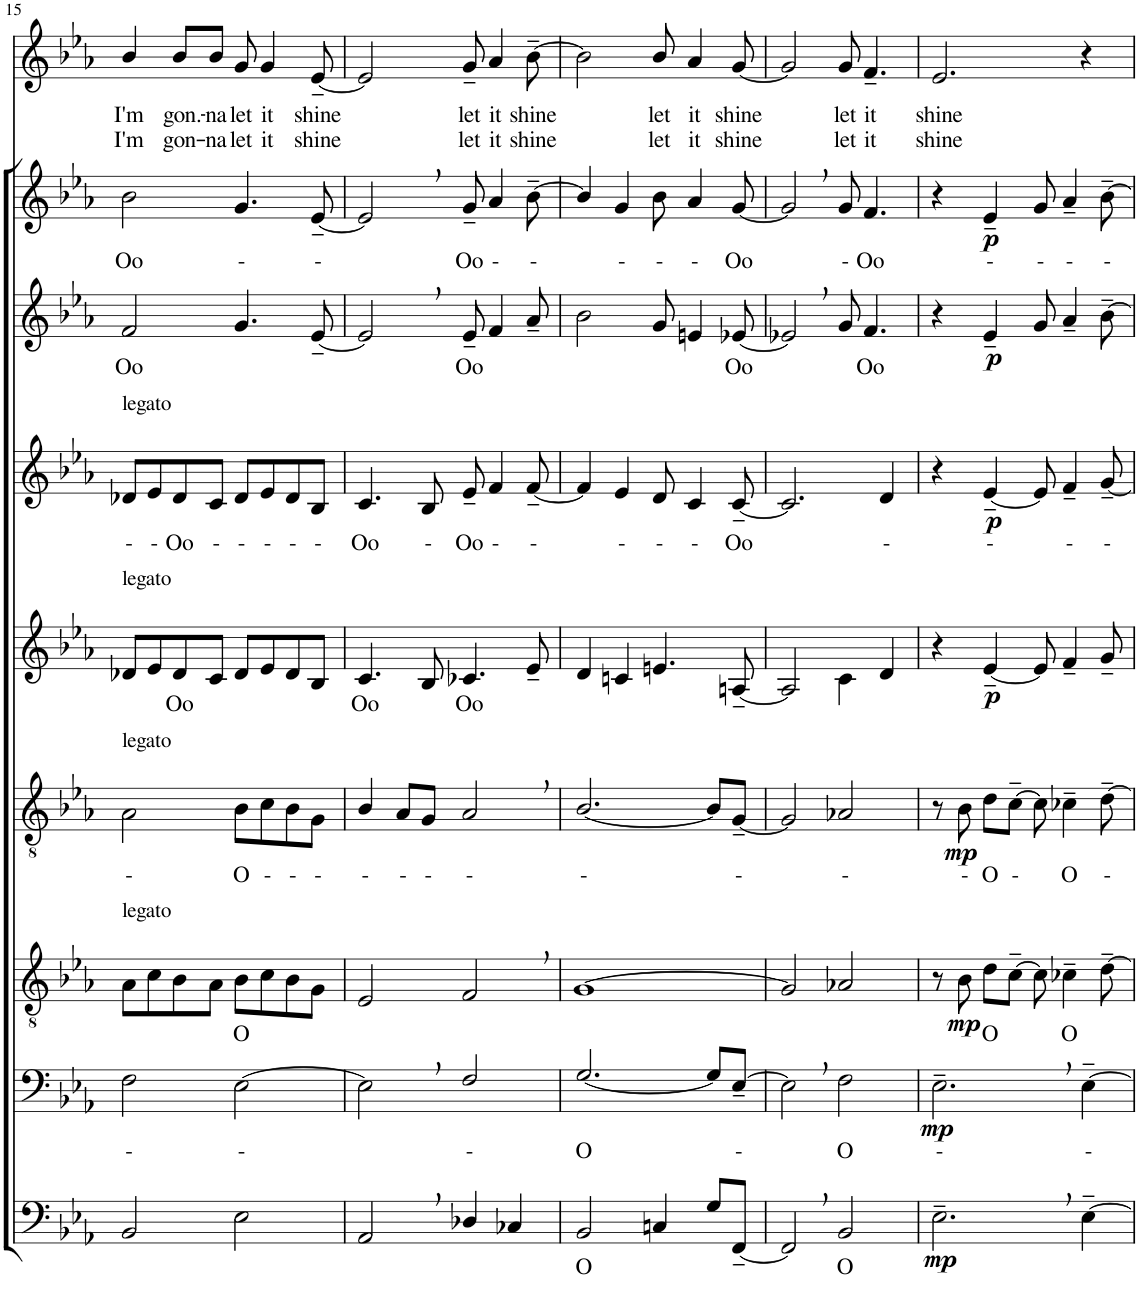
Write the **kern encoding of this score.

**kern	**text	**dynam	**kern	**text	**dynam	**kern	**text	**dynam	**kern	**text	**dynam	**kern	**text	**dynam	**kern	**text	**dynam	**kern	**text	**dynam	**kern	**text	**dynam	**kern	**text	**text
*part9	*part9	*part9	*part8	*part8	*part8	*part7	*part7	*part7	*part6	*part6	*part6	*part5	*part5	*part5	*part4	*part4	*part4	*part3	*part3	*part3	*part2	*part2	*part2	*part1	*part1	*part1
*staff9	*staff9	*staff9	*staff8	*staff8	*staff8	*staff7	*staff7	*staff7	*staff6	*staff6	*staff6	*staff5	*staff5	*staff5	*staff4	*staff4	*staff4	*staff3	*staff3	*staff3	*staff2	*staff2	*staff2	*staff1	*staff1	*staff1
*I"Bassi II	*	*	*I"Bassi I	*	*	*I"Tenori II	*	*	*I"Tenori I	*	*	*I"Contralti iI	*	*	*I"Contralti I	*	*	*I"Soprani II	*	*	*I"Soprani I	*	*	*I"Solista	*	*
!!LO:PB:g=z
*clefF4	*	*	*clefF4	*	*	*clefGv2	*	*	*clefGv2	*	*	*clefG2	*	*	*clefG2	*	*	*clefG2	*	*	*clefG2	*	*	*clefG2	*	*
*	*	*	*	*	*	*	*	*	*	*	*	*	*	*	*	*	*	*Trd1c2	*	*	*Trd1c2	*	*	*Trd1c2	*	*
*k[b-e-a-]	*	*	*k[b-e-a-]	*	*	*k[b-e-a-]	*	*	*k[b-e-a-]	*	*	*k[b-e-a-]	*	*	*k[b-e-a-]	*	*	*k[b-e-a-]	*	*	*k[b-e-a-]	*	*	*k[b-e-a-]	*	*
*E-:	*	*	*E-:	*	*	*E-:	*	*	*E-:	*	*	*E-:	*	*	*E-:	*	*	*E-:	*	*	*E-:	*	*	*E-:	*	*
*M4/4	*	*	*M4/4	*	*	*M4/4	*	*	*M4/4	*	*	*M4/4	*	*	*M4/4	*	*	*M4/4	*	*	*M4/4	*	*	*M4/4	*	*
=15	=15	=15	=15	=15	=15	=15	=15	=15	=15	=15	=15	=15	=15	=15	=15	=15	=15	=15	=15	=15	=15	=15	=15	=15	=15	=15
!	!	!	!	!	!	!	!	!	!	!	!	!	!	!	!LO:TX:a:t=legato	!	!	!	!	!	!	!	!	!	!	!
!	!	!	!	!	!	!	!	!	!	!	!	!LO:TX:a:t=legato	!	!	!	!	!	!	!	!	!	!	!	!	!	!
!	!	!	!	!	!	!	!	!	!LO:TX:a:t=legato	!	!	!	!	!	!	!	!	!	!	!	!	!	!	!	!	!
!	!	!	!	!	!	!LO:TX:a:t=legato	!	!	!	!	!	!	!	!	!	!	!	!	!	!	!	!	!	!	!	!
!	!	!	!	!LO:LY:b	!	!	!	!	!	!LO:LY:b	!	!	!	!	!	!LO:LY:b	!	!	!LO:LY:b	!	!	!LO:LY:b	!	!	!LO:LY:b	!LO:LY:b
2BB-/	.	.	2F\	-	.	8A-\L	.	.	2A-\	-	.	8d-X/L	.	.	8d-X/L	-	.	2f/	Oo	.	2b-\	Oo	.	4b-/	I'm	I'm
!	!	!	!	!	!	!	!	!	!	!	!	!	!	!	!	!LO:LY:b	!	!	!	!	!	!	!	!	!	!
.	.	.	.	.	.	8c\	.	.	.	.	.	8e-/	.	.	8e-/	-	.	.	.	.	.	.	.	.	.	.
!	!	!	!	!	!	!	!	!	!	!	!	!	!LO:LY:b	!	!	!LO:LY:b	!	!	!	!	!	!	!	!	!LO:LY:b	!LO:LY:b
.	.	.	.	.	.	8B-\	.	.	.	.	.	8d-/	Oo	.	8d-/	Oo	.	.	.	.	.	.	.	8b-/L	gon.-	gon-
!	!	!	!	!	!	!	!	!	!	!	!	!	!	!	!	!LO:LY:b	!	!	!	!	!	!	!	!	!LO:LY:b	!LO:LY:b
.	.	.	.	.	.	8A-\J	.	.	.	.	.	8c/J	.	.	8c/J	-	.	.	.	.	.	.	.	8b-/J	-na	-na
!	!	!	!	!LO:LY:b	!	!	!LO:LY:b	!	!	!LO:LY:b	!	!	!	!	!	!LO:LY:b	!	!	!	!	!	!LO:LY:b	!	!	!LO:LY:b	!LO:LY:b
2E-\	.	.	[2E-\	-	.	8B-\L	O	.	8B-\L	O	.	8d-/L	.	.	8d-/L	-	.	4.g/	.	.	4.g/	-	.	8g/	let	let
!	!	!	!	!	!	!	!	!	!	!LO:LY:b	!	!	!	!	!	!LO:LY:b	!	!	!	!	!	!	!	!	!LO:LY:b	!LO:LY:b
.	.	.	.	.	.	8c\	.	.	8c\	-	.	8e-/	.	.	8e-/	-	.	.	.	.	.	.	.	4g/	it	it
!	!	!	!	!	!	!	!	!	!	!LO:LY:b	!	!	!	!	!	!LO:LY:b	!	!	!	!	!	!	!	!	!	!
.	.	.	.	.	.	8B-\	.	.	8B-\	-	.	8d-/	.	.	8d-/	-	.	.	.	.	.	.	.	.	.	.
!	!	!	!	!	!	!	!	!	!	!LO:LY:b	!	!	!	!	!	!LO:LY:b	!	!	!	!	!	!LO:LY:b	!	!	!LO:LY:b	!LO:LY:b
.	.	.	.	.	.	8G\J	.	.	8G\J	-	.	8B-/J	.	.	8B-/J	-	.	[8e-~/	.	.	[8e-~/	-	.	[8e-~/	shine	shine
=16	=16	=16	=16	=16	=16	=16	=16	=16	=16	=16	=16	=16	=16	=16	=16	=16	=16	=16	=16	=16	=16	=16	=16	=16	=16	=16
!	!	!	!	!	!	!	!	!	!	!LO:LY:b	!	!	!LO:LY:b	!	!	!LO:LY:b	!	!	!	!	!	!	!	!	!	!
2AA-,/	.	.	2E-,\]	.	.	2E-/	.	.	4B-/	-	.	4.c/	Oo	.	4.c/	Oo	.	2e-,/]	.	.	2e-,/]	.	.	2e-/]	.	.
!	!	!	!	!	!	!	!	!	!	!LO:LY:b	!	!	!	!	!	!	!	!	!	!	!	!	!	!	!	!
.	.	.	.	.	.	.	.	.	8A-/L	-	.	.	.	.	.	.	.	.	.	.	.	.	.	.	.	.
!	!	!	!	!	!	!	!	!	!	!LO:LY:b	!	!	!	!	!	!LO:LY:b	!	!	!	!	!	!	!	!	!	!
.	.	.	.	.	.	.	.	.	8G/J	-	.	8B-/	.	.	8B-/	-	.	.	.	.	.	.	.	.	.	.
!	!	!	!	!LO:LY:b	!	!	!	!	!	!LO:LY:b	!	!	!LO:LY:b	!	!	!LO:LY:b	!	!	!LO:LY:b	!	!	!LO:LY:b	!	!	!LO:LY:b	!LO:LY:b
4D-X/	.	.	2F/	-	.	2F,/	.	.	2A-,/	-	.	4.c-X/	Oo	.	8e-~/	Oo	.	8e-~/	Oo	.	8g~/	Oo	.	8g~/	let	let
!	!	!	!	!	!	!	!	!	!	!	!	!	!	!	!	!LO:LY:b	!	!	!	!	!	!LO:LY:b	!	!	!LO:LY:b	!LO:LY:b
.	.	.	.	.	.	.	.	.	.	.	.	.	.	.	4f/	-	.	4f/	.	.	4a-/	-	.	4a-/	it	it
4C-X/	.	.	.	.	.	.	.	.	.	.	.	.	.	.	.	.	.	.	.	.	.	.	.	.	.	.
!	!	!	!	!	!	!	!	!	!	!	!	!	!	!	!	!LO:LY:b	!	!	!	!	!	!LO:LY:b	!	!	!LO:LY:b	!LO:LY:b
.	.	.	.	.	.	.	.	.	.	.	.	8e-~/	.	.	[8f~/	-	.	8a-~/	.	.	[8b-~\	-	.	[8b-~\	shine	shine
=17	=17	=17	=17	=17	=17	=17	=17	=17	=17	=17	=17	=17	=17	=17	=17	=17	=17	=17	=17	=17	=17	=17	=17	=17	=17	=17
!	!LO:LY:b	!	!	!LO:LY:b	!	!	!	!	!	!LO:LY:b	!	!	!	!	!	!	!	!	!	!	!	!	!	!	!	!
2BB-/	O	.	[2.G/	O	.	[1G	.	.	[2.B-/	-	.	4d/	.	.	4f/]	.	.	2b-\	.	.	4b-/]	.	.	2b-\]	.	.
!	!	!	!	!	!	!	!	!	!	!	!	!	!	!	!	!LO:LY:b	!	!	!	!	!	!LO:LY:b	!	!	!	!
.	.	.	.	.	.	.	.	.	.	.	.	4cn/	.	.	4e-/	-	.	.	.	.	4g/	-	.	.	.	.
!	!	!	!	!	!	!	!	!	!	!	!	!	!	!	!	!LO:LY:b	!	!	!	!	!	!LO:LY:b	!	!	!LO:LY:b	!LO:LY:b
4Cn/	.	.	.	.	.	.	.	.	.	.	.	4.en/	.	.	8d/	-	.	8g/	.	.	8b-\	-	.	8b-/	let	let
!	!	!	!	!	!	!	!	!	!	!	!	!	!	!	!	!LO:LY:b	!	!	!	!	!	!LO:LY:b	!	!	!LO:LY:b	!LO:LY:b
.	.	.	.	.	.	.	.	.	.	.	.	.	.	.	4c/	-	.	4en/	.	.	4a-/	-	.	4a-/	it	it
8G/L	.	.	8G/L]	.	.	.	.	.	8B-/L]	.	.	.	.	.	.	.	.	.	.	.	.	.	.	.	.	.
!	!	!	!	!LO:LY:b	!	!	!	!	!	!LO:LY:b	!	!	!	!	!	!LO:LY:b	!	!	!LO:LY:b	!	!	!LO:LY:b	!	!	!LO:LY:b	!LO:LY:b
[8FF~/J	.	.	[8E-~/J	-	.	.	.	.	[8G~/J	-	.	[8An~/	.	.	[8c~/	Oo	.	[8e-X/	Oo	.	[8g/	Oo	.	[8g/	shine	shine
=18	=18	=18	=18	=18	=18	=18	=18	=18	=18	=18	=18	=18	=18	=18	=18	=18	=18	=18	=18	=18	=18	=18	=18	=18	=18	=18
2FF,/]	.	.	2E-,\]	.	.	2G/]	.	.	2G/]	.	.	2A/]	.	.	2.c/]	.	.	2e-X,/]	.	.	2g,/]	.	.	2g/]	.	.
!	!LO:LY:b	!	!	!LO:LY:b	!	!	!	!	!	!LO:LY:b	!	!	!	!	!	!	!	!	!	!	!	!LO:LY:b	!	!	!LO:LY:b	!LO:LY:b
2BB-/	O	.	2F\	O	.	2A-X/	.	.	2A-X/	-	.	4c\	.	.	.	.	.	8g/	.	.	8g/	-	.	8g/	let	let
!	!	!	!	!	!	!	!	!	!	!	!	!	!	!	!	!	!	!	!LO:LY:b	!	!	!LO:LY:b	!	!	!LO:LY:b	!LO:LY:b
.	.	.	.	.	.	.	.	.	.	.	.	.	.	.	.	.	.	4.f/	Oo	.	4.f/	Oo	.	4.f~/	it	it
!	!	!	!	!	!	!	!	!	!	!	!	!	!	!	!	!LO:LY:b	!	!	!	!	!	!	!	!	!	!
.	.	.	.	.	.	.	.	.	.	.	.	4d/	.	.	4d/	-	.	.	.	.	.	.	.	.	.	.
=19	=19	=19	=19	=19	=19	=19	=19	=19	=19	=19	=19	=19	=19	=19	=19	=19	=19	=19	=19	=19	=19	=19	=19	=19	=19	=19
!	!	!LO:DY:b	!	!LO:LY:b	!LO:DY:b	!	!	!	!	!	!	!	!	!	!	!	!	!	!	!	!	!	!	!	!LO:LY:b	!LO:LY:b
2.E-~,\	.	mp	2.E-~,\	-	mp	8r	.	.	8r	.	.	4r	.	.	4r	.	.	4r	.	.	4r	.	.	2.e-/	shine	shine
!	!	!	!	!	!	!	!	!LO:DY:b	!	!LO:LY:b	!LO:DY:b	!	!	!	!	!	!	!	!	!	!	!	!	!	!	!
.	.	.	.	.	.	8B-\	.	mp	8B-\	-	mp	.	.	.	.	.	.	.	.	.	.	.	.	.	.	.
!	!	!	!	!	!	!	!LO:LY:b	!	!	!LO:LY:b	!	!	!	!LO:DY:b	!	!LO:LY:b	!LO:DY:b	!	!	!LO:DY:b	!	!LO:LY:b	!LO:DY:b	!	!	!
.	.	.	.	.	.	8d\L	O	.	8d\L	O	.	[4e-~/	.	p	[4e-~/	-	p	4e-~/	.	p	4e-~/	-	p	.	.	.
!	!	!	!	!	!	!	!	!	!	!LO:LY:b	!	!	!	!	!	!	!	!	!	!	!	!	!	!	!	!
.	.	.	.	.	.	[8c~\J	.	.	[8c~\J	-	.	.	.	.	.	.	.	.	.	.	.	.	.	.	.	.
!	!	!	!	!	!	!	!	!	!	!	!	!	!	!	!	!	!	!	!	!	!	!LO:LY:b	!	!	!	!
.	.	.	.	.	.	8c\]	.	.	8c\]	.	.	8e-/]	.	.	8e-/]	.	.	8g/	.	.	8g/	-	.	.	.	.
!	!	!	!	!	!	!	!LO:LY:b	!	!	!LO:LY:b	!	!	!	!	!	!LO:LY:b	!	!	!	!	!	!LO:LY:b	!	!	!	!
.	.	.	.	.	.	4c-X~\	O	.	4c-X~\	O	.	4f~/	.	.	4f~/	-	.	4a-~/	.	.	4a-~/	-	.	.	.	.
!	!	!	!	!LO:LY:b	!	!	!	!	!	!	!	!	!	!	!	!	!	!	!	!	!	!	!	!	!	!
[4E-~\	.	.	[4E-~\	-	.	.	.	.	.	.	.	.	.	.	.	.	.	.	.	.	.	.	.	4r	.	.
!	!	!	!	!	!	!	!	!	!	!LO:LY:b	!	!	!	!	!	!LO:LY:b	!	!	!	!	!	!LO:LY:b	!	!	!	!
.	.	.	.	.	.	[8d~\	.	.	[8d~\	-	.	8g~/	.	.	[8g~/	-	.	[8b-~\	.	.	[8b-~\	-	.	.	.	.
=	=	=	=	=	=	=	=	=	=	=	=	=	=	=	=	=	=	=	=	=	=	=	=	=	=	=
*-	*-	*-	*-	*-	*-	*-	*-	*-	*-	*-	*-	*-	*-	*-	*-	*-	*-	*-	*-	*-	*-	*-	*-	*-	*-	*-
